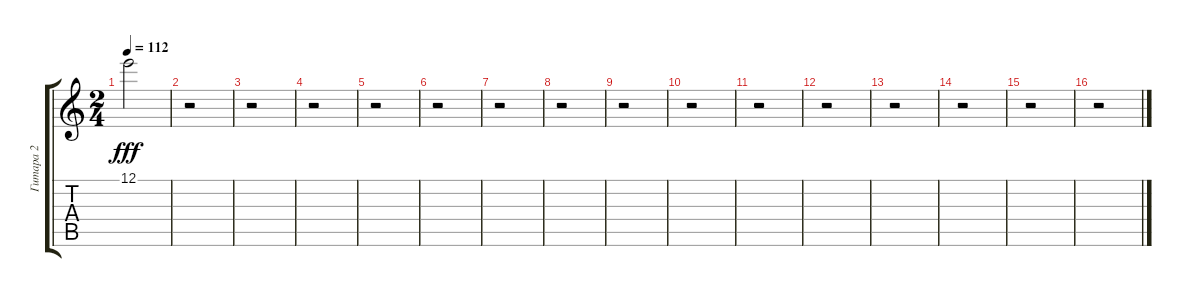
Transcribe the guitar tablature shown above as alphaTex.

\track ("Гитара 2" "Гитара 2") {instrument distortionguitar}
\staff {score tabs}
\tuning (E4 B3 G3 D3 A2 E2) {hide}
\ts (2 4)
\tempo 112
\clef g2
\ks c
12.1.2{dy fff} |
r.2 |
r.2 |
r.2 |
r.2 |
r.2 |
r.2 |
r.2 |
r.2 |
r.2 |
r.2 |
r.2 |
r.2 |
r.2 |
r.2 |
r.2
